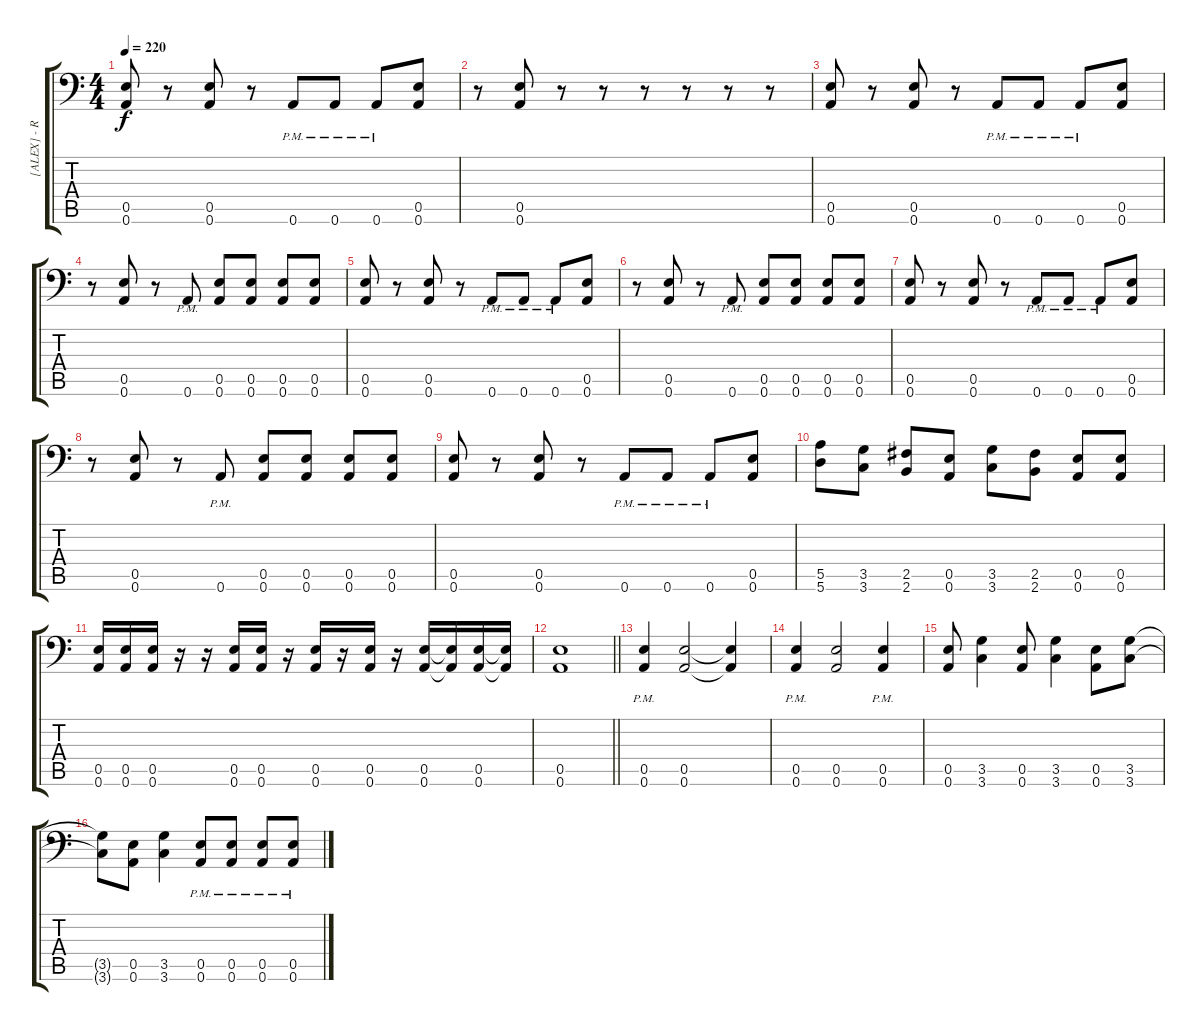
\track ("[ALEX] - Rhythm" "[ALEX] - R") {instrument distortionguitar}
\staff {score tabs}
\tuning (B3 Gb3 D3 A2 E2 A1) {hide}
\ts (4 4)
\tempo 220
\clef f4
\ks c
(0.5 0.6).8{dy f} r.8 (0.5 0.6).8 r.8 0.6{pm}.8 0.6{pm}.8 0.6{pm}.8 (0.5 0.6).8 |
r.8 (0.5 0.6).8 r.8 r.8 r.8 r.8 r.8 r.8 |
(0.5 0.6).8 r.8 (0.5 0.6).8 r.8 0.6{pm}.8 0.6{pm}.8 0.6{pm}.8 (0.5 0.6).8 |
r.8 (0.5 0.6).8 r.8 0.6{pm}.8 (0.5 0.6).8 (0.5 0.6).8 (0.5 0.6).8 (0.5 0.6).8 |
(0.5 0.6).8 r.8 (0.5 0.6).8 r.8 0.6{pm}.8 0.6{pm}.8 0.6{pm}.8 (0.5 0.6).8 |
r.8 (0.5 0.6).8 r.8 0.6{pm}.8 (0.5 0.6).8 (0.5 0.6).8 (0.5 0.6).8 (0.5 0.6).8 |
(0.5 0.6).8 r.8 (0.5 0.6).8 r.8 0.6{pm}.8 0.6{pm}.8 0.6{pm}.8 (0.5 0.6).8 |
r.8 (0.5 0.6).8 r.8 0.6{pm}.8 (0.5 0.6).8 (0.5 0.6).8 (0.5 0.6).8 (0.5 0.6).8 |
(0.5 0.6).8 r.8 (0.5 0.6).8 r.8 0.6{pm}.8 0.6{pm}.8 0.6{pm}.8 (0.5 0.6).8 |
(5.5 5.6).8 (3.5 3.6).8 (2.5 2.6).8 (0.5 0.6).8 (3.5 3.6).8 (2.5 2.6).8 (0.5 0.6).8 (0.5 0.6).8 |
(0.5 0.6).16 (0.5 0.6).16 (0.5 0.6).16 r.16 r.16 (0.5 0.6).16 (0.5 0.6).16 r.16 (0.5 0.6).16 r.16 (0.5 0.6).16 r.16 (0.5 0.6).16 (0.5{t} 0.6{t}).16 (0.5 0.6).16 (0.5{t} 0.6{t}).16 |
\barLineRight lightlight
(0.5 0.6).1 |
(0.5{pm} 0.6{pm}).4 (0.5 0.6).2 (0.5{t} 0.6{t}).4 |
(0.5{pm} 0.6{pm}).4 (0.5 0.6).2 (0.5{pm} 0.6{pm}).4 |
(0.5 0.6).8 (3.5 3.6).4 (0.5 0.6).8 (3.5 3.6).4 (0.5 0.6).8 (3.5 3.6).8 |
(3.5{t} 3.6{t}).8 (0.5 0.6).8 (3.5 3.6).4 (0.5{pm} 0.6{pm}).8 (0.5{pm} 0.6{pm}).8 (0.5{pm} 0.6{pm}).8 (0.5{pm} 0.6{pm}).8
